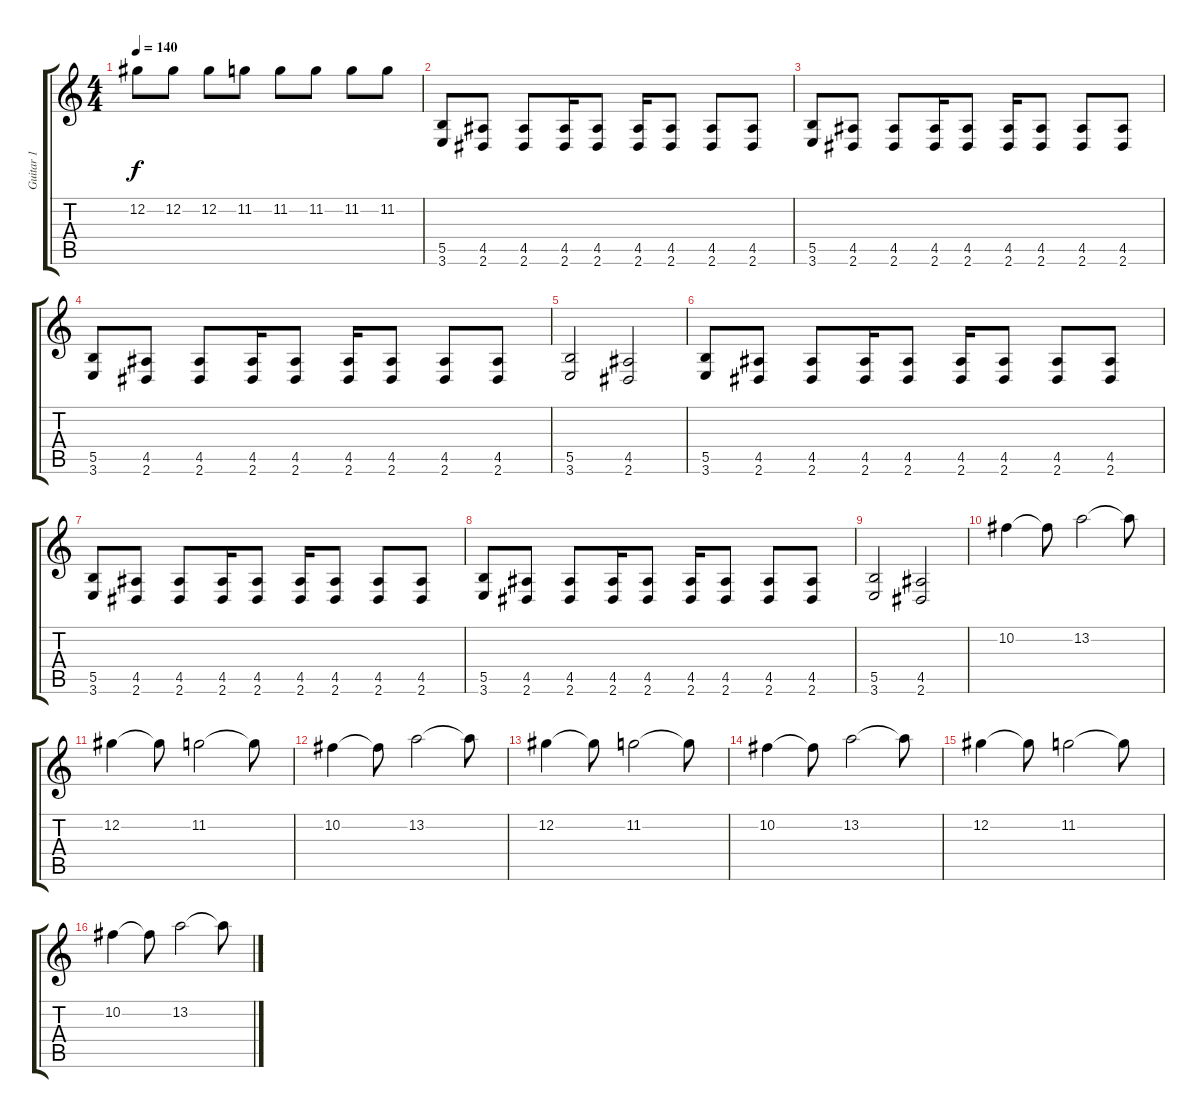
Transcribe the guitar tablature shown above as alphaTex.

\track ("Guitar 1" "Guitar 1") {instrument distortionguitar}
\staff {score tabs}
\tuning (Db4 Ab3 E3 B2 Gb2 Db2) {hide}
\ts (4 4)
\tempo 140
\clef g2
\ks c
12.2.8{dy f} 12.2.8 12.2.8 11.2.8 11.2.8 11.2.8 11.2.8 11.2.8 |
(5.5 3.6).8 (4.5 2.6).8 (4.5 2.6).8 (4.5 2.6).16 (4.5 2.6).8 (4.5 2.6).16 (4.5 2.6).8 (4.5 2.6).8 (4.5 2.6).8 |
(5.5 3.6).8 (4.5 2.6).8 (4.5 2.6).8 (4.5 2.6).16 (4.5 2.6).8 (4.5 2.6).16 (4.5 2.6).8 (4.5 2.6).8 (4.5 2.6).8 |
(5.5 3.6).8 (4.5 2.6).8 (4.5 2.6).8 (4.5 2.6).16 (4.5 2.6).8 (4.5 2.6).16 (4.5 2.6).8 (4.5 2.6).8 (4.5 2.6).8 |
(5.5 3.6).2 (4.5 2.6).2 |
(5.5 3.6).8 (4.5 2.6).8 (4.5 2.6).8 (4.5 2.6).16 (4.5 2.6).8 (4.5 2.6).16 (4.5 2.6).8 (4.5 2.6).8 (4.5 2.6).8 |
(5.5 3.6).8 (4.5 2.6).8 (4.5 2.6).8 (4.5 2.6).16 (4.5 2.6).8 (4.5 2.6).16 (4.5 2.6).8 (4.5 2.6).8 (4.5 2.6).8 |
(5.5 3.6).8 (4.5 2.6).8 (4.5 2.6).8 (4.5 2.6).16 (4.5 2.6).8 (4.5 2.6).16 (4.5 2.6).8 (4.5 2.6).8 (4.5 2.6).8 |
(5.5 3.6).2 (4.5 2.6).2 |
10.2.4 10.2{t}.8 13.2.2 13.2{t}.8 |
12.2.4 12.2{t}.8 11.2.2 11.2{t}.8 |
10.2.4 10.2{t}.8 13.2.2 13.2{t}.8 |
12.2.4 12.2{t}.8 11.2.2 11.2{t}.8 |
10.2.4 10.2{t}.8 13.2.2 13.2{t}.8 |
12.2.4 12.2{t}.8 11.2.2 11.2{t}.8 |
10.2.4 10.2{t}.8 13.2.2 13.2{t}.8
